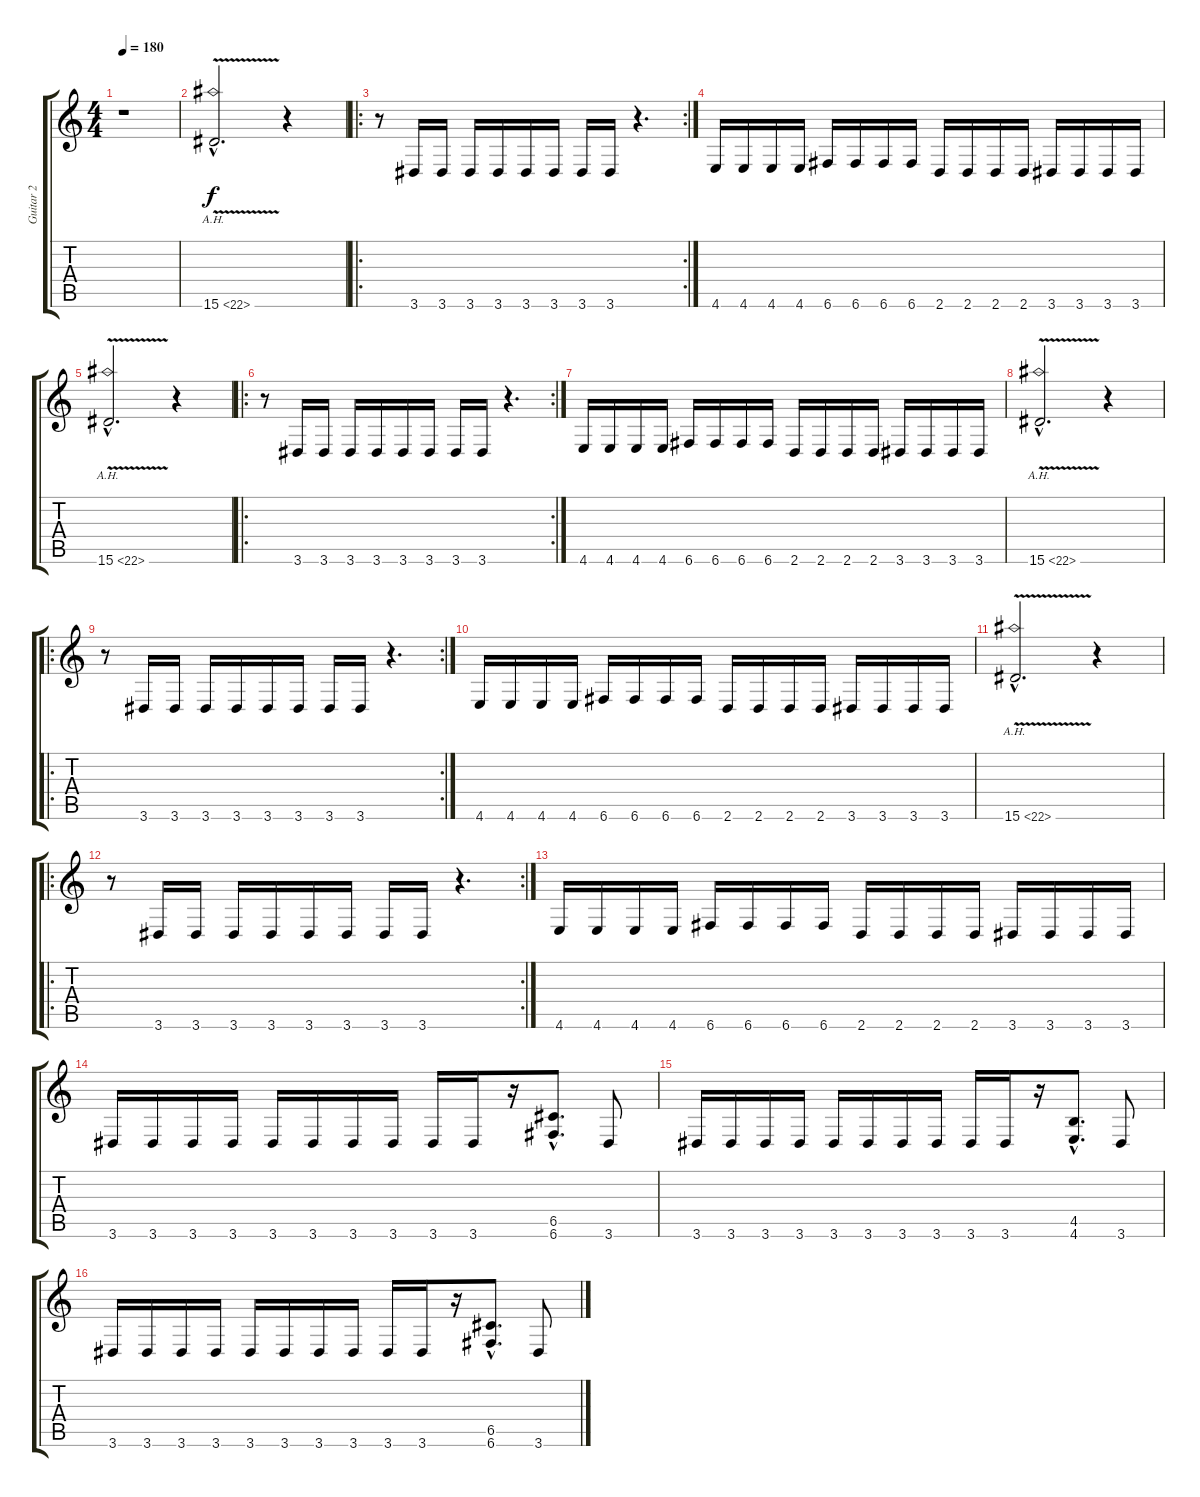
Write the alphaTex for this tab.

\track ("Guitar 2" "Guitar 2") {instrument overdrivenguitar}
\staff {score tabs}
\tuning (D4 A3 F3 C3 G2 C2) {hide}
\ts (4 4)
\tempo 180
\clef g2
\ks c
r.1{dy f} |
15.6{ah 7 v hac}.2{d} r.4 |
\ro
\rc 2
r.8 3.6.16 3.6.16 3.6.16 3.6.16 3.6.16 3.6.16 3.6.16 3.6.16 r.4{d} |
4.6.16 4.6.16 4.6.16 4.6.16 6.6.16 6.6.16 6.6.16 6.6.16 2.6.16 2.6.16 2.6.16 2.6.16 3.6.16 3.6.16 3.6.16 3.6.16 |
15.6{ah 7 v hac}.2{d} r.4 |
\ro
\rc 2
r.8 3.6.16 3.6.16 3.6.16 3.6.16 3.6.16 3.6.16 3.6.16 3.6.16 r.4{d} |
4.6.16 4.6.16 4.6.16 4.6.16 6.6.16 6.6.16 6.6.16 6.6.16 2.6.16 2.6.16 2.6.16 2.6.16 3.6.16 3.6.16 3.6.16 3.6.16 |
15.6{ah 7 v hac}.2{d} r.4 |
\ro
\rc 2
r.8 3.6.16 3.6.16 3.6.16 3.6.16 3.6.16 3.6.16 3.6.16 3.6.16 r.4{d} |
4.6.16 4.6.16 4.6.16 4.6.16 6.6.16 6.6.16 6.6.16 6.6.16 2.6.16 2.6.16 2.6.16 2.6.16 3.6.16 3.6.16 3.6.16 3.6.16 |
15.6{ah 7 v hac}.2{d} r.4 |
\ro
\rc 2
r.8 3.6.16 3.6.16 3.6.16 3.6.16 3.6.16 3.6.16 3.6.16 3.6.16 r.4{d} |
4.6.16 4.6.16 4.6.16 4.6.16 6.6.16 6.6.16 6.6.16 6.6.16 2.6.16 2.6.16 2.6.16 2.6.16 3.6.16 3.6.16 3.6.16 3.6.16 |
3.6.16 3.6.16 3.6.16 3.6.16 3.6.16 3.6.16 3.6.16 3.6.16 3.6.16 3.6.16 r.16 (6.5{hac} 6.6{hac}).8{d} 3.6.8 |
3.6.16 3.6.16 3.6.16 3.6.16 3.6.16 3.6.16 3.6.16 3.6.16 3.6.16 3.6.16 r.16 (4.5{hac} 4.6{hac}).8{d} 3.6.8 |
3.6.16 3.6.16 3.6.16 3.6.16 3.6.16 3.6.16 3.6.16 3.6.16 3.6.16 3.6.16 r.16 (6.5{hac} 6.6{hac}).8{d} 3.6.8
